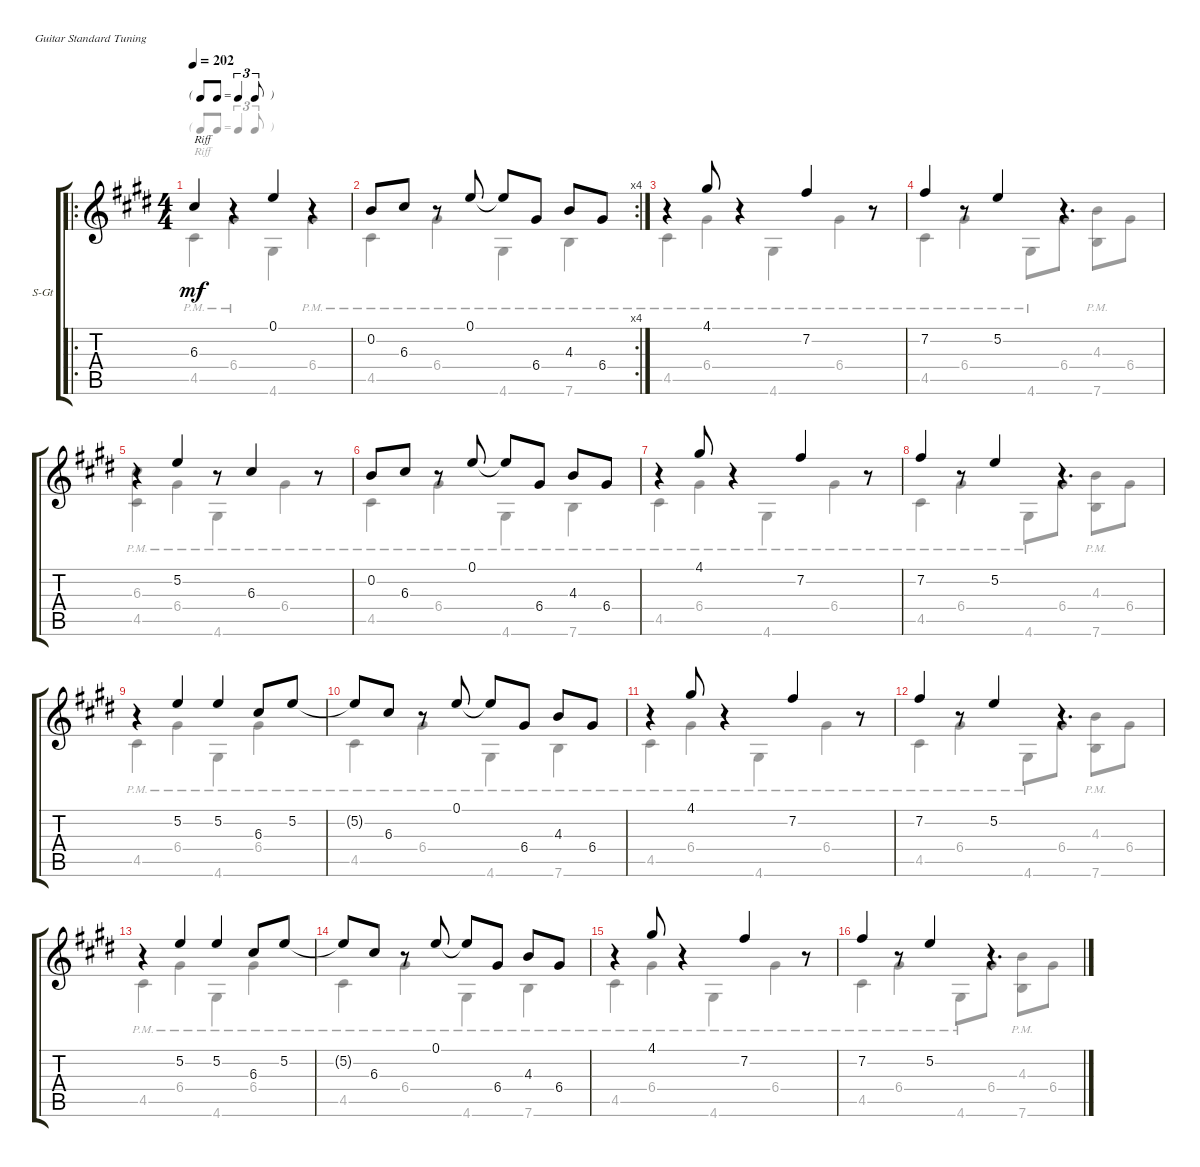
\bracketExtendMode groupsimilarinstruments
\firstSystemTrackNameOrientation horizontal
\otherSystemsTrackNameOrientation horizontal
\track ("Steel Guitar" "S-Gt") {instrument acousticguitarsteel}
\staff {score tabs}
\tuning (E4 B3 G3 D3 A2 E2)
\voice
\ro
\ts (4 4)
\beaming (8 2 2 2 2)
\tf triplet8th
\tempo 202
\clef g2
\ks c#minor
6.3.4{txt "Riff" dy mf instrument acousticguitarsteel} r.4 0.1.4 r.4 |
\rc 4
0.2.8 6.3.8 r.8 0.1.8 0.1{t}.8 6.4.8 4.3.8 6.4.8 |
r.4 4.1.8 r.4 7.2.4 r.8 |
7.2.4 r.8 5.2.4 r.4{d} |
r.4 5.2.4 r.8 6.3.4 r.8 |
0.2.8 6.3.8 r.8 0.1.8 0.1{t}.8 6.4.8 4.3.8 6.4.8 |
r.4 4.1.8 r.4 7.2.4 r.8 |
7.2.4 r.8 5.2.4 r.4{d} |
r.4 5.2.4 5.2.4 6.3.8 5.2.8 |
5.2{t}.8 6.3.8 r.8 0.1.8 0.1{t}.8 6.4.8 4.3.8 6.4.8 |
r.4 4.1.8 r.4 7.2.4 r.8 |
7.2.4 r.8 5.2.4 r.4{d} |
r.4 5.2.4 5.2.4 6.3.8 5.2.8 |
5.2{t}.8 6.3.8 r.8 0.1.8 0.1{t}.8 6.4.8 4.3.8 6.4.8 |
r.4 4.1.8 r.4 7.2.4 r.8 |
7.2.4 r.8 5.2.4 r.4{d}
\voice
\clef g2
\ottava regular
\simile none
\ks c#minor
4.5{pm}.4{txt "Riff" dy mf} 6.4{pm}.4 4.6.4 6.4{pm}.4 |
4.5{pm}.4 6.4{pm}.4 4.6{pm}.4 7.6{pm}.4 |
4.5{pm}.4 6.4{pm}.4 4.6{pm}.4 6.4{pm}.4 |
4.5{pm}.4 6.4{pm}.4 4.6{pm}.8 6.4.8 (4.3 7.6{pm}).8 6.4.8 |
(6.3 4.5{pm}).4 6.4{pm}.4 4.6{pm}.4 6.4{pm}.4 |
4.5{pm}.4 6.4{pm}.4 4.6{pm}.4 7.6{pm}.4 |
4.5{pm}.4 6.4{pm}.4 4.6{pm}.4 6.4{pm}.4 |
4.5{pm}.4 6.4{pm}.4 4.6{pm}.8 6.4.8 (4.3 7.6{pm}).8 6.4.8 |
4.5{pm}.4 6.4{pm}.4 4.6{pm}.4 6.4{pm}.4 |
4.5{pm}.4 6.4{pm}.4 4.6{pm}.4 7.6{pm}.4 |
4.5{pm}.4 6.4{pm}.4 4.6{pm}.4 6.4{pm}.4 |
4.5{pm}.4 6.4{pm}.4 4.6{pm}.8 6.4.8 (4.3 7.6{pm}).8 6.4.8 |
4.5{pm}.4 6.4{pm}.4 4.6{pm}.4 6.4{pm}.4 |
4.5{pm}.4 6.4{pm}.4 4.6{pm}.4 7.6{pm}.4 |
4.5{pm}.4 6.4{pm}.4 4.6{pm}.4 6.4{pm}.4 |
4.5{pm}.4 6.4{pm}.4 4.6{pm}.8 6.4.8 (4.3 7.6{pm}).8 6.4.8
